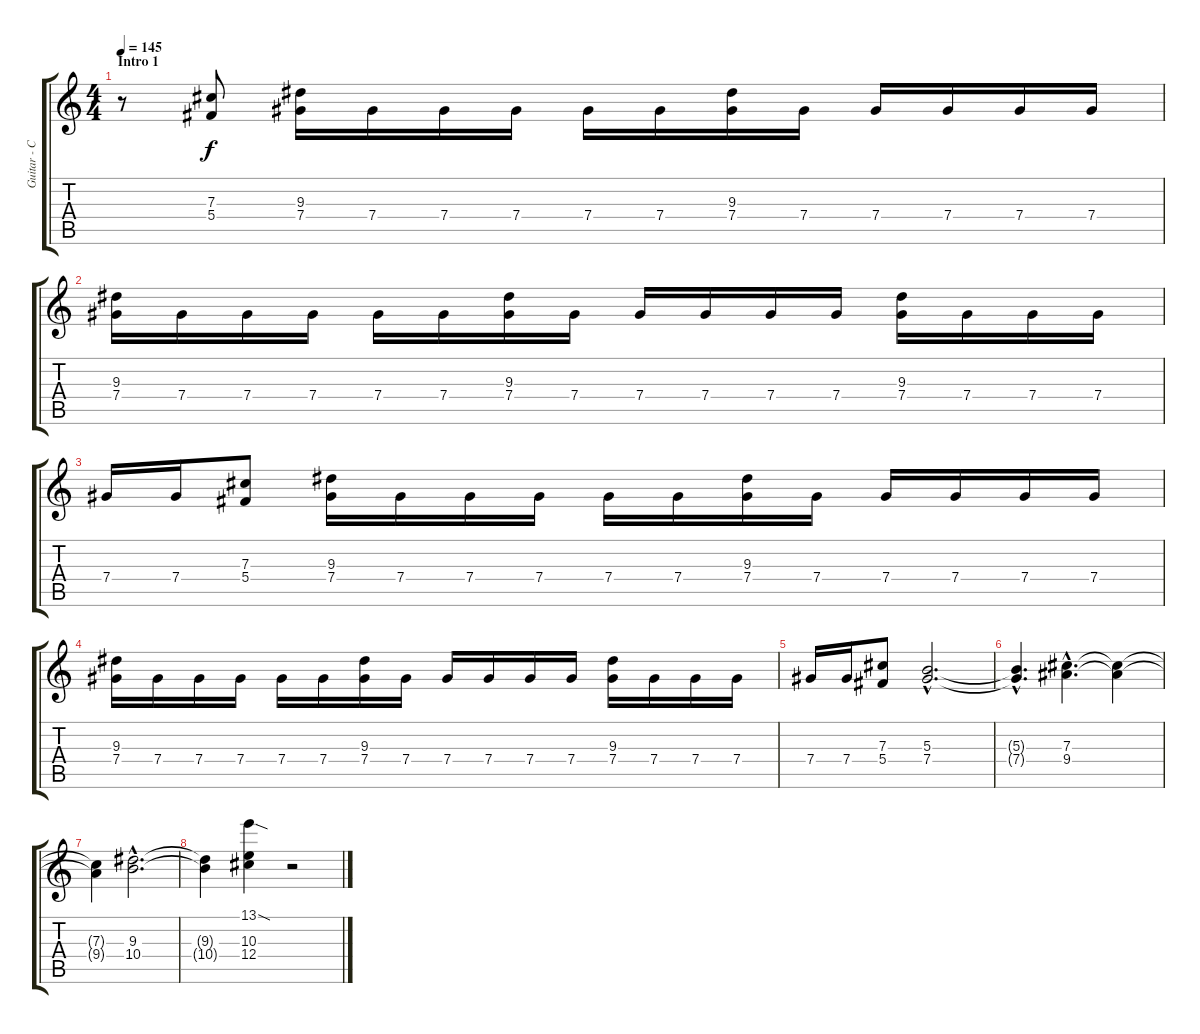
\track ("Guitar - Cederic Dupont" "Guitar - C") {instrument overdrivenguitar}
\staff {score tabs}
\tuning (Eb4 Bb3 Gb3 Db3 Ab2 Eb2) {hide}
\ts (4 4)
\section ("" "Intro 1")
\tempo 145
\clef g2
\ks c
r.8{dy f instrument overdrivenguitar} (7.3 5.4).8 (9.3 7.4).16 7.4.16 7.4.16 7.4.16 7.4.16 7.4.16 (9.3 7.4).16 7.4.16 7.4.16 7.4.16 7.4.16 7.4.16 |
(9.3 7.4).16 7.4.16 7.4.16 7.4.16 7.4.16 7.4.16 (9.3 7.4).16 7.4.16 7.4.16 7.4.16 7.4.16 7.4.16 (9.3 7.4).16 7.4.16 7.4.16 7.4.16 |
7.4.16 7.4.16 (7.3 5.4).8 (9.3 7.4).16 7.4.16 7.4.16 7.4.16 7.4.16 7.4.16 (9.3 7.4).16 7.4.16 7.4.16 7.4.16 7.4.16 7.4.16 |
(9.3 7.4).16 7.4.16 7.4.16 7.4.16 7.4.16 7.4.16 (9.3 7.4).16 7.4.16 7.4.16 7.4.16 7.4.16 7.4.16 (9.3 7.4).16 7.4.16 7.4.16 7.4.16 |
7.4.16 7.4.16 (7.3 5.4).8 (5.3{hac} 7.4{hac}).2{d} |
(5.3{hac t} 7.4{hac t}).4{d} (7.3{hac} 9.4{hac}).4{d} (7.3{t} 9.4{t}).4 |
(7.3{t} 9.4{t}).4 (9.3{hac} 10.4{hac}).2{d} |
(9.3{t} 10.4{t}).4 (13.1{sod} 10.3 12.4).4 r.2
